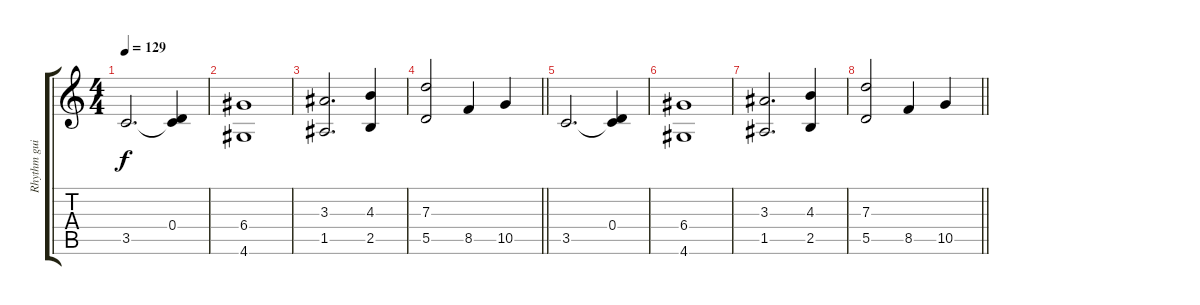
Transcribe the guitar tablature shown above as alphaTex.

\track ("Rhythm guitar" "Rhythm gui") {instrument electricguitarjazz}
\staff {score tabs}
\tuning (E4 B3 G3 D3 A2 E2) {hide}
\ts (4 4)
\tempo 129
\clef g2
\ks c
3.5.2{d dy f} (0.4 3.5{t}).4 |
(6.4 4.6).1 |
(3.3 1.5).2{d} (4.3 2.5).4 |
\barLineRight lightlight
(7.3 5.5).2 8.5.4 10.5.4 |
3.5.2{d} (0.4 3.5{t}).4 |
(6.4 4.6).1 |
(3.3 1.5).2{d} (4.3 2.5).4 |
\barLineRight lightlight
(7.3 5.5).2 8.5.4 10.5.4
